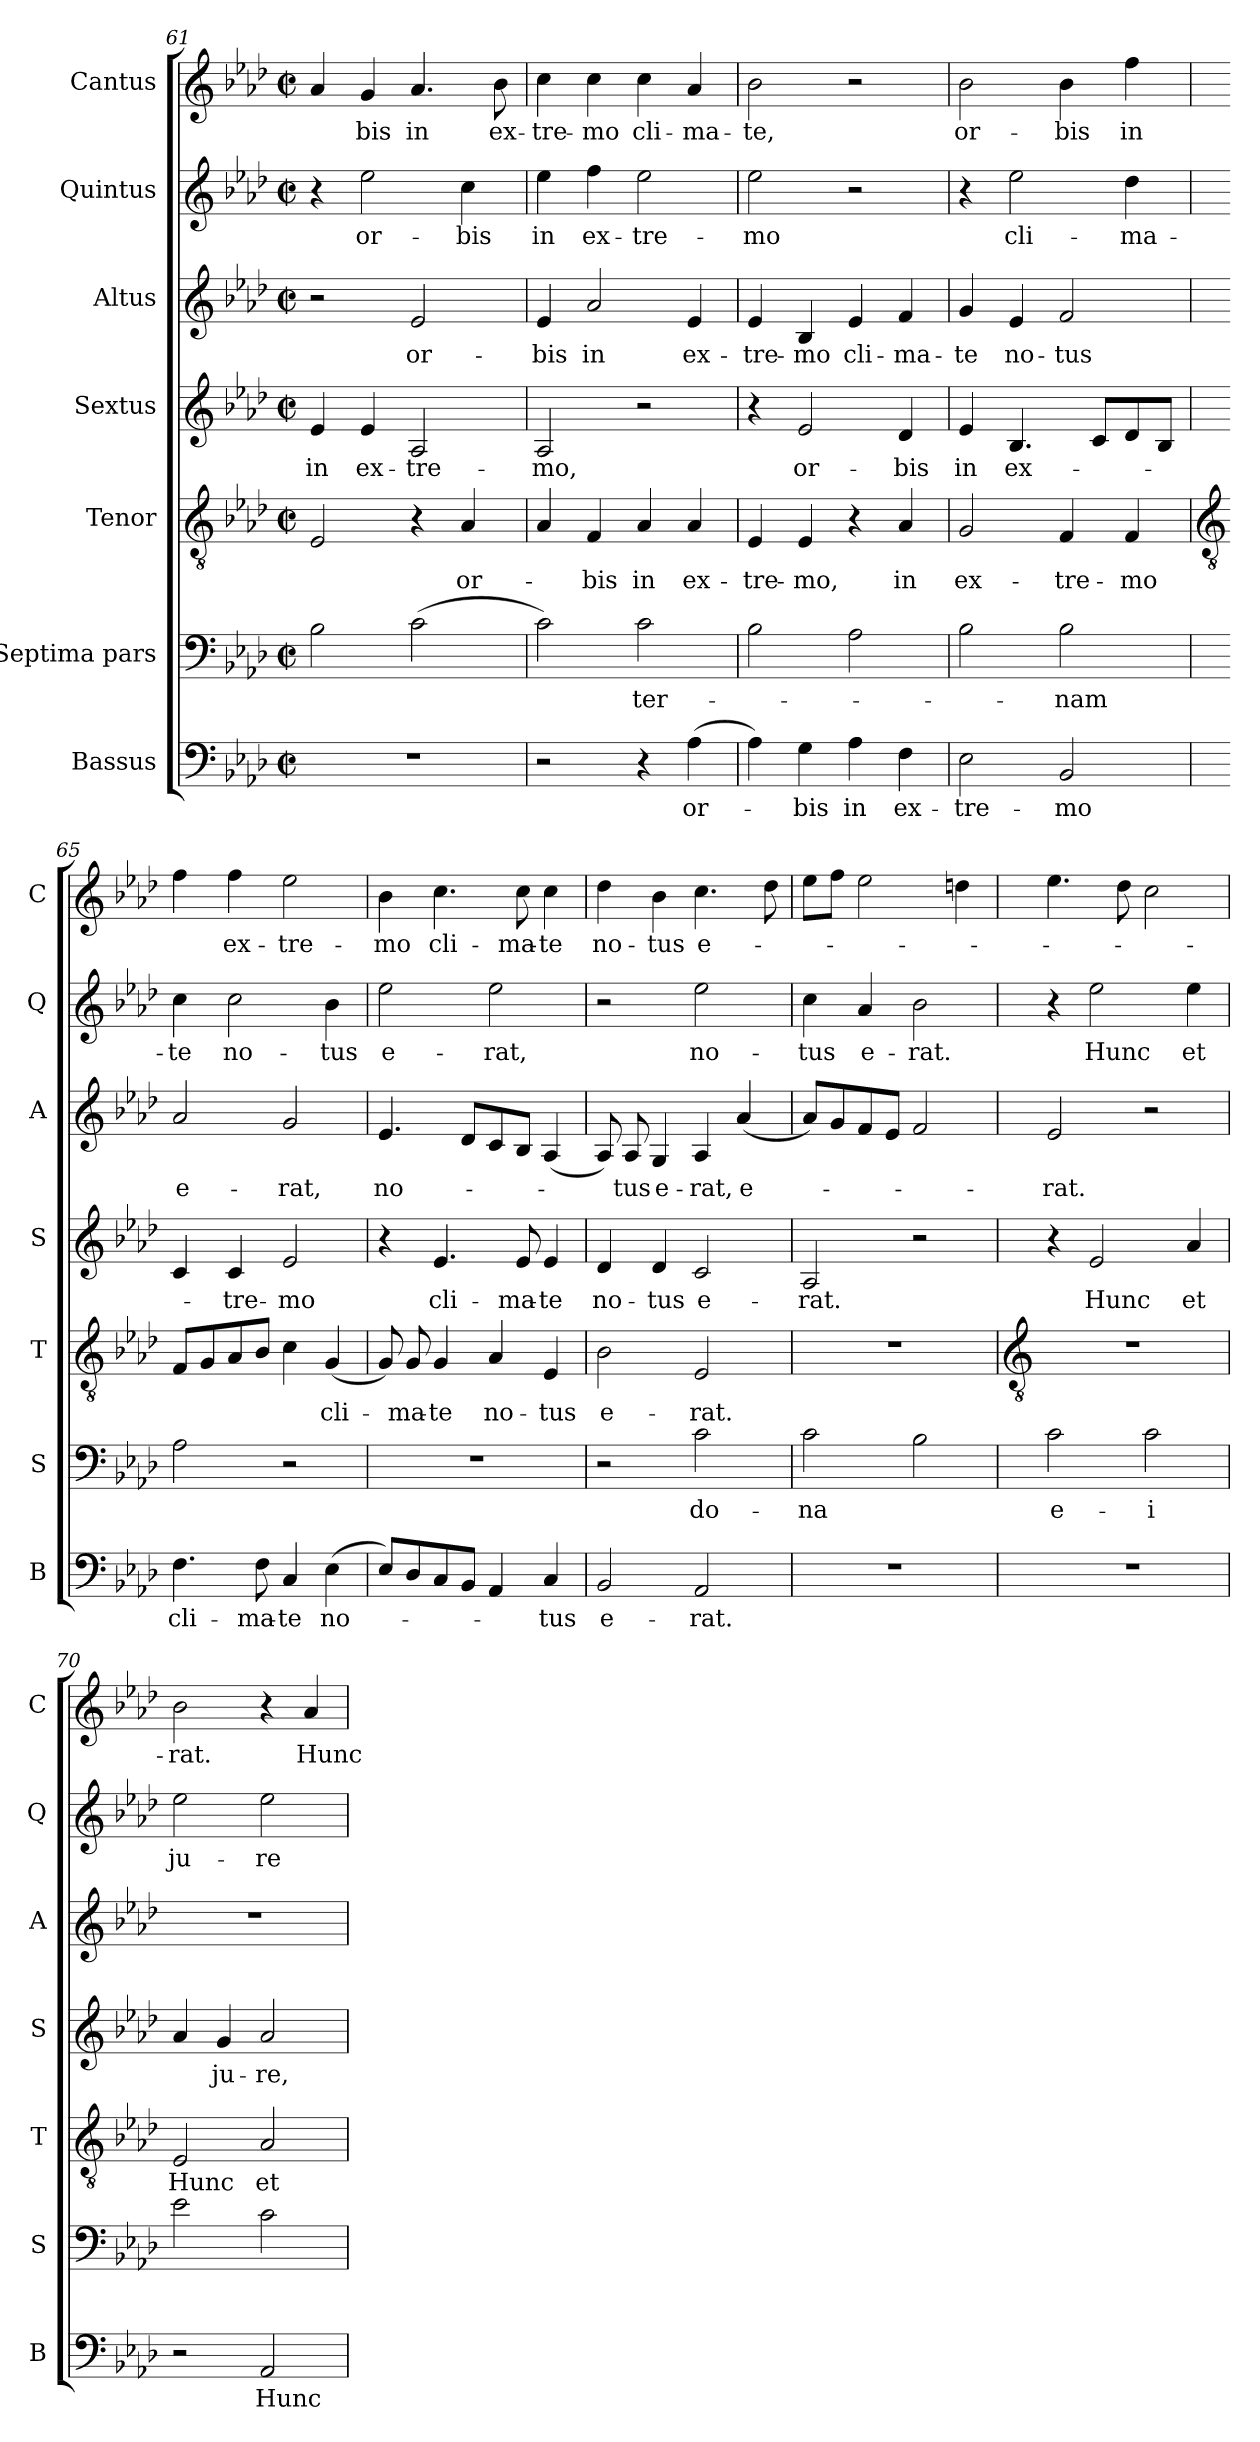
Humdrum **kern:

**kern	**text	**kern	**text	**kern	**text	**kern	**text	**kern	**text	**kern	**text	**kern	**text
*part7	*part7	*part6	*part6	*part5	*part5	*part4	*part4	*part3	*part3	*part2	*part2	*part1	*part1
*staff7	*staff7	*staff6	*staff6	*staff5	*staff5	*staff4	*staff4	*staff3	*staff3	*staff2	*staff2	*staff1	*staff1
*I"Bassus	*	*I"Septima pars	*	*I"Tenor	*	*I"Sextus	*	*I"Altus	*	*I"Quintus	*	*I"Cantus	*
*I'B	*	*I'S	*	*I'T	*	*I'S	*	*I'A	*	*I'Q	*	*I'C	*
*clefF4	*	*clefF4	*	*clefGv2	*	*clefG2	*	*clefG2	*	*clefG2	*	*clefG2	*
*k[b-e-a-d-]	*	*k[b-e-a-d-]	*	*k[b-e-a-d-]	*	*k[b-e-a-d-]	*	*k[b-e-a-d-]	*	*k[b-e-a-d-]	*	*k[b-e-a-d-]	*
*A-:	*	*A-:	*	*A-:	*	*A-:	*	*A-:	*	*A-:	*	*A-:	*
*M2/2	*	*M2/2	*	*M2/2	*	*M2/2	*	*M2/2	*	*M2/2	*	*M2/2	*
*met(c|)	*	*met(c|)	*	*met(c|)	*	*met(c|)	*	*met(c|)	*	*met(c|)	*	*met(c|)	*
=61	=61	=61	=61	=61	=61	=61	=61	=61	=61	=61	=61	=61	=61
!	!	!	!	!	!	!	!LO:LY:b	!	!	!	!	!	!
1r	.	2B-	.	2E-	.	4e-	in	2r	.	4r	.	4a-	.
!	!	!	!	!	!	!	!LO:LY:b	!	!	!	!LO:LY:b	!	!LO:LY:b
.	.	.	.	.	.	4e-	ex-	.	.	2ee-	or-	4g	-bis
!	!	!	!	!	!	!	!LO:LY:b	!	!LO:LY:b	!	!	!	!LO:LY:b
.	.	(>2c	.	4r	.	2A-	-tre-	2e-	or-	.	.	4.a-	in
!	!	!	!	!	!LO:LY:b	!	!	!	!	!	!LO:LY:b	!	!
.	.	.	.	4A-	or-	.	.	.	.	4cc	-bis	.	.
!	!	!	!	!	!	!	!	!	!	!	!	!	!LO:LY:b
.	.	.	.	.	.	.	.	.	.	.	.	8b-	ex-
=62	=62	=62	=62	=62	=62	=62	=62	=62	=62	=62	=62	=62	=62
!	!	!	!	!	!	!	!LO:LY:b	!	!LO:LY:b	!	!LO:LY:b	!	!LO:LY:b
2r	.	2c)	.	4A-	.	2A-	-mo,	4e-	-bis	4ee-	in	4cc	-tre-
!	!	!	!	!	!LO:LY:b	!	!	!	!LO:LY:b	!	!LO:LY:b	!	!LO:LY:b
.	.	.	.	4F	-bis	.	.	2a-	in	4ff	ex-	4cc	-mo
!	!	!	!LO:LY:b	!	!LO:LY:b	!	!	!	!	!	!LO:LY:b	!	!LO:LY:b
4r	.	2c	-ter-	4A-	in	2r	.	.	.	2ee-	-tre-	4cc	cli-
!	!LO:LY:b	!	!	!	!LO:LY:b	!	!	!	!LO:LY:b	!	!	!	!LO:LY:b
(>4A-	or-	.	.	4A-	ex-	.	.	4e-	ex-	.	.	4a-	-ma-
=63	=63	=63	=63	=63	=63	=63	=63	=63	=63	=63	=63	=63	=63
!	!	!	!	!	!LO:LY:b	!	!	!	!LO:LY:b	!	!LO:LY:b	!	!LO:LY:b
4A-)	.	2B-	.	4E-	-tre-	4r	.	4e-	-tre-	2ee-	-mo	2b-	-te,
!	!LO:LY:b	!	!	!	!LO:LY:b	!	!LO:LY:b	!	!LO:LY:b	!	!	!	!
4G	-bis	.	.	4E-	-mo,	2e-	or-	4B-	-mo	.	.	.	.
!	!LO:LY:b	!	!	!	!	!	!	!	!LO:LY:b	!	!	!	!
4A-	in	2A-	.	4r	.	.	.	4e-	cli-	2r	.	2r	.
!	!LO:LY:b	!	!	!	!LO:LY:b	!	!LO:LY:b	!	!LO:LY:b	!	!	!	!
4F	ex-	.	.	4A-	in	4d-	-bis	4f	-ma-	.	.	.	.
=64	=64	=64	=64	=64	=64	=64	=64	=64	=64	=64	=64	=64	=64
!	!LO:LY:b	!	!	!	!LO:LY:b	!	!LO:LY:b	!	!LO:LY:b	!	!	!	!LO:LY:b
2E-	-tre-	2B-	.	2G	ex-	4e-	in	4g	-te	4r	.	2b-	or-
!	!	!	!	!	!	!	!LO:LY:b	!	!LO:LY:b	!	!LO:LY:b	!	!
.	.	.	.	.	.	4.B-	ex-	4e-	no-	2ee-	cli-	.	.
!	!LO:LY:b	!	!LO:LY:b	!	!LO:LY:b	!	!	!	!LO:LY:b	!	!	!	!LO:LY:b
2BB-	-mo	2B-	-nam	4F	-tre-	.	.	2f	-tus	.	.	4b-	-bis
.	.	.	.	.	.	8cL	.	.	.	.	.	.	.
!	!	!	!	!	!LO:LY:b	!	!	!	!	!	!LO:LY:b	!	!LO:LY:b
.	.	.	.	4F	-mo	8d-	.	.	.	4dd-	-ma-	4ff	in
.	.	.	.	.	.	8B-J	.	.	.	.	.	.	.
!!LO:LB:g=z
=65	=65	=65	=65	=65	=65	=65	=65	=65	=65	=65	=65	=65	=65
*	*	*	*	*clefGv2	*	*	*	*	*	*	*	*	*
!	!LO:LY:b	!	!	!	!	!	!	!	!LO:LY:b	!	!LO:LY:b	!	!
4.F	cli-	2A-	.	8FL	.	4c	.	2a-	e-	4cc	-te	4ff	.
.	.	.	.	8G	.	.	.	.	.	.	.	.	.
!	!	!	!	!	!	!	!LO:LY:b	!	!	!	!LO:LY:b	!	!LO:LY:b
.	.	.	.	8A-	.	4c	-tre-	.	.	2cc	no-	4ff	ex-
!	!LO:LY:b	!	!	!	!	!	!	!	!	!	!	!	!
8F	-ma-	.	.	8B-J	.	.	.	.	.	.	.	.	.
!	!LO:LY:b	!	!	!	!	!	!LO:LY:b	!	!LO:LY:b	!	!	!	!LO:LY:b
4C	-te	2r	.	4c	.	2e-	-mo	2g	-rat,	.	.	2ee-	-tre-
!	!LO:LY:b	!	!	!	!LO:LY:b	!	!	!	!	!	!LO:LY:b	!	!
(>4E-	no-	.	.	(<4G	cli-	.	.	.	.	4b-	-tus	.	.
=66	=66	=66	=66	=66	=66	=66	=66	=66	=66	=66	=66	=66	=66
!	!	!	!	!	!	!	!	!	!LO:LY:b	!	!LO:LY:b	!	!LO:LY:b
8E-L)	.	1r	.	8G)	.	4r	.	4.e-	no-	2ee-	e-	4b-	-mo
!	!	!	!	!	!LO:LY:b	!	!	!	!	!	!	!	!
8D-	.	.	.	8G	-ma-	.	.	.	.	.	.	.	.
!	!	!	!	!	!LO:LY:b	!	!LO:LY:b	!	!	!	!	!	!LO:LY:b
8C	.	.	.	4G	-te	4.e-	cli-	.	.	.	.	4.cc	cli-
8BB-J	.	.	.	.	.	.	.	8d-L	.	.	.	.	.
!	!	!	!	!	!LO:LY:b	!	!	!	!	!	!LO:LY:b	!	!
4AA-	.	.	.	4A-	no-	.	.	8c	.	2ee-	-rat,	.	.
!	!	!	!	!	!	!	!LO:LY:b	!	!	!	!	!	!LO:LY:b
.	.	.	.	.	.	8e-	-ma-	8B-J	.	.	.	8cc	-ma-
!	!LO:LY:b	!	!	!	!LO:LY:b	!	!LO:LY:b	!	!	!	!	!	!LO:LY:b
4C	-tus	.	.	4E-	-tus	4e-	-te	(<4A-	.	.	.	4cc	-te
=67	=67	=67	=67	=67	=67	=67	=67	=67	=67	=67	=67	=67	=67
!	!LO:LY:b	!	!	!	!LO:LY:b	!	!LO:LY:b	!	!	!	!	!	!LO:LY:b
2BB-	e-	2r	.	2B-	e-	4d-	no-	8A-)	.	2r	.	4dd-	no-
!	!	!	!	!	!	!	!	!	!LO:LY:b	!	!	!	!
.	.	.	.	.	.	.	.	8A-	-tus	.	.	.	.
!	!	!	!	!	!	!	!LO:LY:b	!	!LO:LY:b	!	!	!	!LO:LY:b
.	.	.	.	.	.	4d-	-tus	4G	e-	.	.	4b-	-tus
!	!LO:LY:b	!	!LO:LY:b	!	!LO:LY:b	!	!LO:LY:b	!	!LO:LY:b	!	!LO:LY:b	!	!LO:LY:b
2AA-	-rat.	2c	do-	2E-	-rat.	2c	e-	4A-	-rat,	2ee-	no-	4.cc	e-
!	!	!	!	!	!	!	!	!	!LO:LY:b	!	!	!	!
.	.	.	.	.	.	.	.	(<4a-	e-	.	.	.	.
.	.	.	.	.	.	.	.	.	.	.	.	8dd-	.
=68	=68	=68	=68	=68	=68	=68	=68	=68	=68	=68	=68	=68	=68
!	!	!	!LO:LY:b	!	!	!	!LO:LY:b	!	!	!	!LO:LY:b	!	!
1r	.	2c	-na	1r	.	2A-	-rat.	8a-L)	.	4cc	-tus	8ee-L	.
.	.	.	.	.	.	.	.	8g	.	.	.	8ffJ	.
!	!	!	!	!	!	!	!	!	!	!	!LO:LY:b	!	!
.	.	.	.	.	.	.	.	8f	.	4a-	e-	2ee-	.
.	.	.	.	.	.	.	.	8e-J	.	.	.	.	.
!	!	!	!	!	!	!	!	!	!	!	!LO:LY:b	!	!
.	.	2B-	.	.	.	2r	.	2f	.	2b-	-rat.	.	.
.	.	.	.	.	.	.	.	.	.	.	.	4ddn	.
!!LO:LB:g=z
=69	=69	=69	=69	=69	=69	=69	=69	=69	=69	=69	=69	=69	=69
*	*	*	*	*clefGv2	*	*	*	*	*	*	*	*	*
!	!	!	!LO:LY:b	!	!	!	!	!	!LO:LY:b	!	!	!	!
1r	.	2c	e-	1r	.	4r	.	2e-	-rat.	4r	.	4.ee-	.
!	!	!	!	!	!	!	!LO:LY:b	!	!	!	!LO:LY:b	!	!
.	.	.	.	.	.	2e-	Hunc	.	.	2ee-	Hunc	.	.
.	.	.	.	.	.	.	.	.	.	.	.	8dd-	.
!	!	!	!LO:LY:b	!	!	!	!	!	!	!	!	!	!
.	.	2c	-i	.	.	.	.	2r	.	.	.	2cc	.
!	!	!	!	!	!	!	!LO:LY:b	!	!	!	!LO:LY:b	!	!
.	.	.	.	.	.	4a-	et	.	.	4ee-	et	.	.
=70	=70	=70	=70	=70	=70	=70	=70	=70	=70	=70	=70	=70	=70
!	!	!	!	!	!LO:LY:b	!	!	!	!	!	!LO:LY:b	!	!LO:LY:b
2r	.	2e-	.	2E-	Hunc	4a-	.	1r	.	2ee-	ju-	2b-	-rat.
!	!	!	!	!	!	!	!LO:LY:b	!	!	!	!	!	!
.	.	.	.	.	.	4g	ju-	.	.	.	.	.	.
!	!LO:LY:b	!	!	!	!LO:LY:b	!	!LO:LY:b	!	!	!	!LO:LY:b	!	!
2AA-	Hunc	2c	.	2A-	et	2a-	-re,	.	.	2ee-	-re	4r	.
!	!	!	!	!	!	!	!	!	!	!	!	!	!LO:LY:b
.	.	.	.	.	.	.	.	.	.	.	.	4a-	Hunc
=	=	=	=	=	=	=	=	=	=	=	=	=	=
*-	*-	*-	*-	*-	*-	*-	*-	*-	*-	*-	*-	*-	*-
